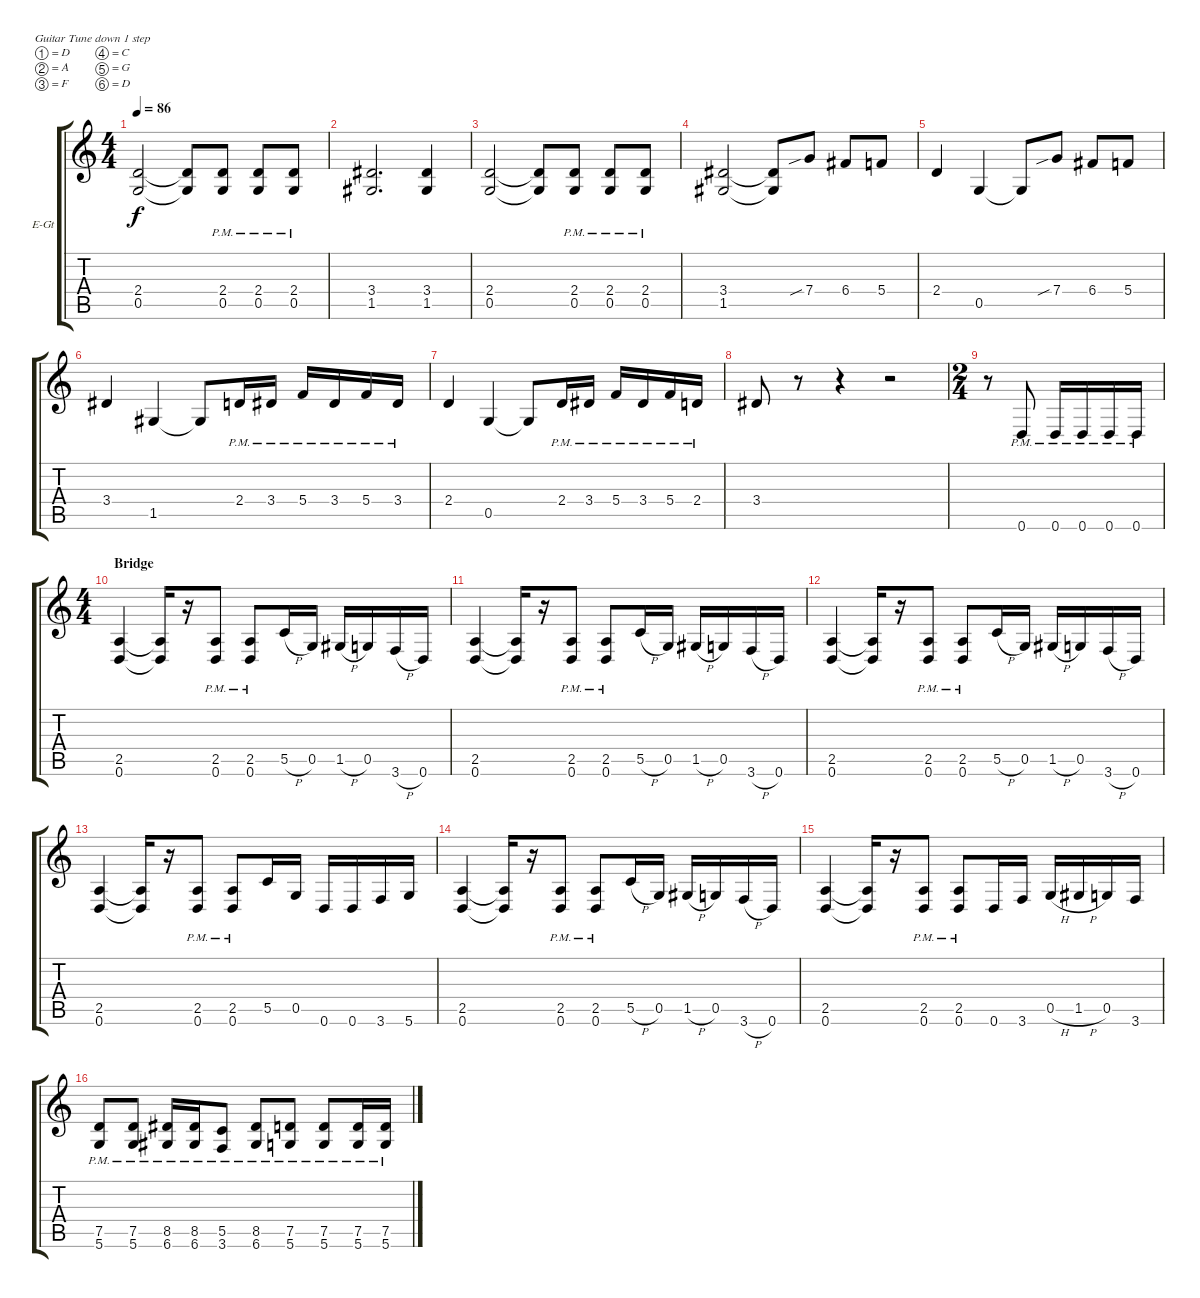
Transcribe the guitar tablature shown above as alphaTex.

\bracketExtendMode groupsimilarinstruments
\firstSystemTrackNameOrientation horizontal
\otherSystemsTrackNameOrientation horizontal
\track ("James Hetfield" "E-Gt") {instrument distortionguitar}
\staff {score tabs}
\tuning (D4 A3 F3 C3 G2 D2)
\ts (4 4)
\tempo 86
\clef g2
\ks c
(2.4 0.5).2{dy f} (2.4{t} 0.5{t}).8 (2.4{pm} 0.5{pm}).8 (2.4{pm} 0.5{pm}).8 (2.4{pm} 0.5{pm}).8 |
(3.4 1.5).2{d} (3.4 1.5).4 |
(2.4 0.5).2 (2.4{t} 0.5{t}).8 (2.4{pm} 0.5{pm}).8 (2.4{pm} 0.5{pm}).8 (2.4{pm} 0.5{pm}).8 |
(3.4 1.5).2 (3.4{t} 1.5{t}).8 7.4{sib}.8 6.4.8 5.4.8 |
2.4.4 0.5.4 0.5{t}.8 7.4{sib}.8 6.4.8 5.4.8 |
3.4.4 1.5.4 1.5{t}.8 2.4{pm}.16 3.4{pm}.16 5.4{pm}.16 3.4{pm}.16 5.4{pm}.16 3.4{pm}.16 |
2.4.4 0.5.4 0.5{t}.8 2.4{pm}.16 3.4{pm}.16 5.4{pm}.16 3.4{pm}.16 5.4{pm}.16 2.4{pm}.16 |
3.4.8 r.8 r.4 r.2 |
\ts (2 4)
r.8 0.6{pm}.8 0.6{pm}.16 0.6{pm}.16 0.6{pm}.16 0.6{pm}.16 |
\ts (4 4)
\section ("" "Bridge")
(2.5 0.6).4 (2.5{t} 0.6{t}).16 r.16 (2.5{pm} 0.6{pm}).8 (2.5{pm} 0.6{pm}).8 5.5{h}.16 0.5.16 1.5{h}.16 0.5.16 3.6{h}.16 0.6.16 |
(2.5 0.6).4 (2.5{t} 0.6{t}).16 r.16 (2.5{pm} 0.6{pm}).8 (2.5{pm} 0.6{pm}).8 5.5{h}.16 0.5.16 1.5{h}.16 0.5.16 3.6{h}.16 0.6.16 |
(2.5 0.6).4 (2.5{t} 0.6{t}).16 r.16 (2.5{pm} 0.6{pm}).8 (2.5{pm} 0.6{pm}).8 5.5{h}.16 0.5.16 1.5{h}.16 0.5.16 3.6{h}.16 0.6.16 |
(2.5 0.6).4 (2.5{t} 0.6{t}).16 r.16 (2.5{pm} 0.6{pm}).8 (2.5{pm} 0.6{pm}).8 5.5.16 0.5.16 0.6.16 0.6.16 3.6.16 5.6.16 |
(2.5 0.6).4 (2.5{t} 0.6{t}).16 r.16 (2.5{pm} 0.6{pm}).8 (2.5{pm} 0.6{pm}).8 5.5{h}.16 0.5.16 1.5{h}.16 0.5.16 3.6{h}.16 0.6.16 |
(2.5 0.6).4 (2.5{t} 0.6{t}).16 r.16 (2.5{pm} 0.6{pm}).8 (2.5{pm} 0.6{pm}).8 0.6.16 3.6.16 0.5{h}.16 1.5{h}.16 0.5.16 3.6.16 |
(7.5{pm} 5.6{pm}).8 (7.5{pm} 5.6{pm}).8 (8.5{pm} 6.6{pm}).16 (8.5{pm} 6.6{pm}).16 (5.5{pm} 3.6{pm}).8 (8.5{pm} 6.6{pm}).8 (7.5{pm} 5.6{pm}).8 (7.5{pm} 5.6{pm}).8 (7.5{pm} 5.6{pm}).16 (7.5{pm} 5.6{pm}).16
